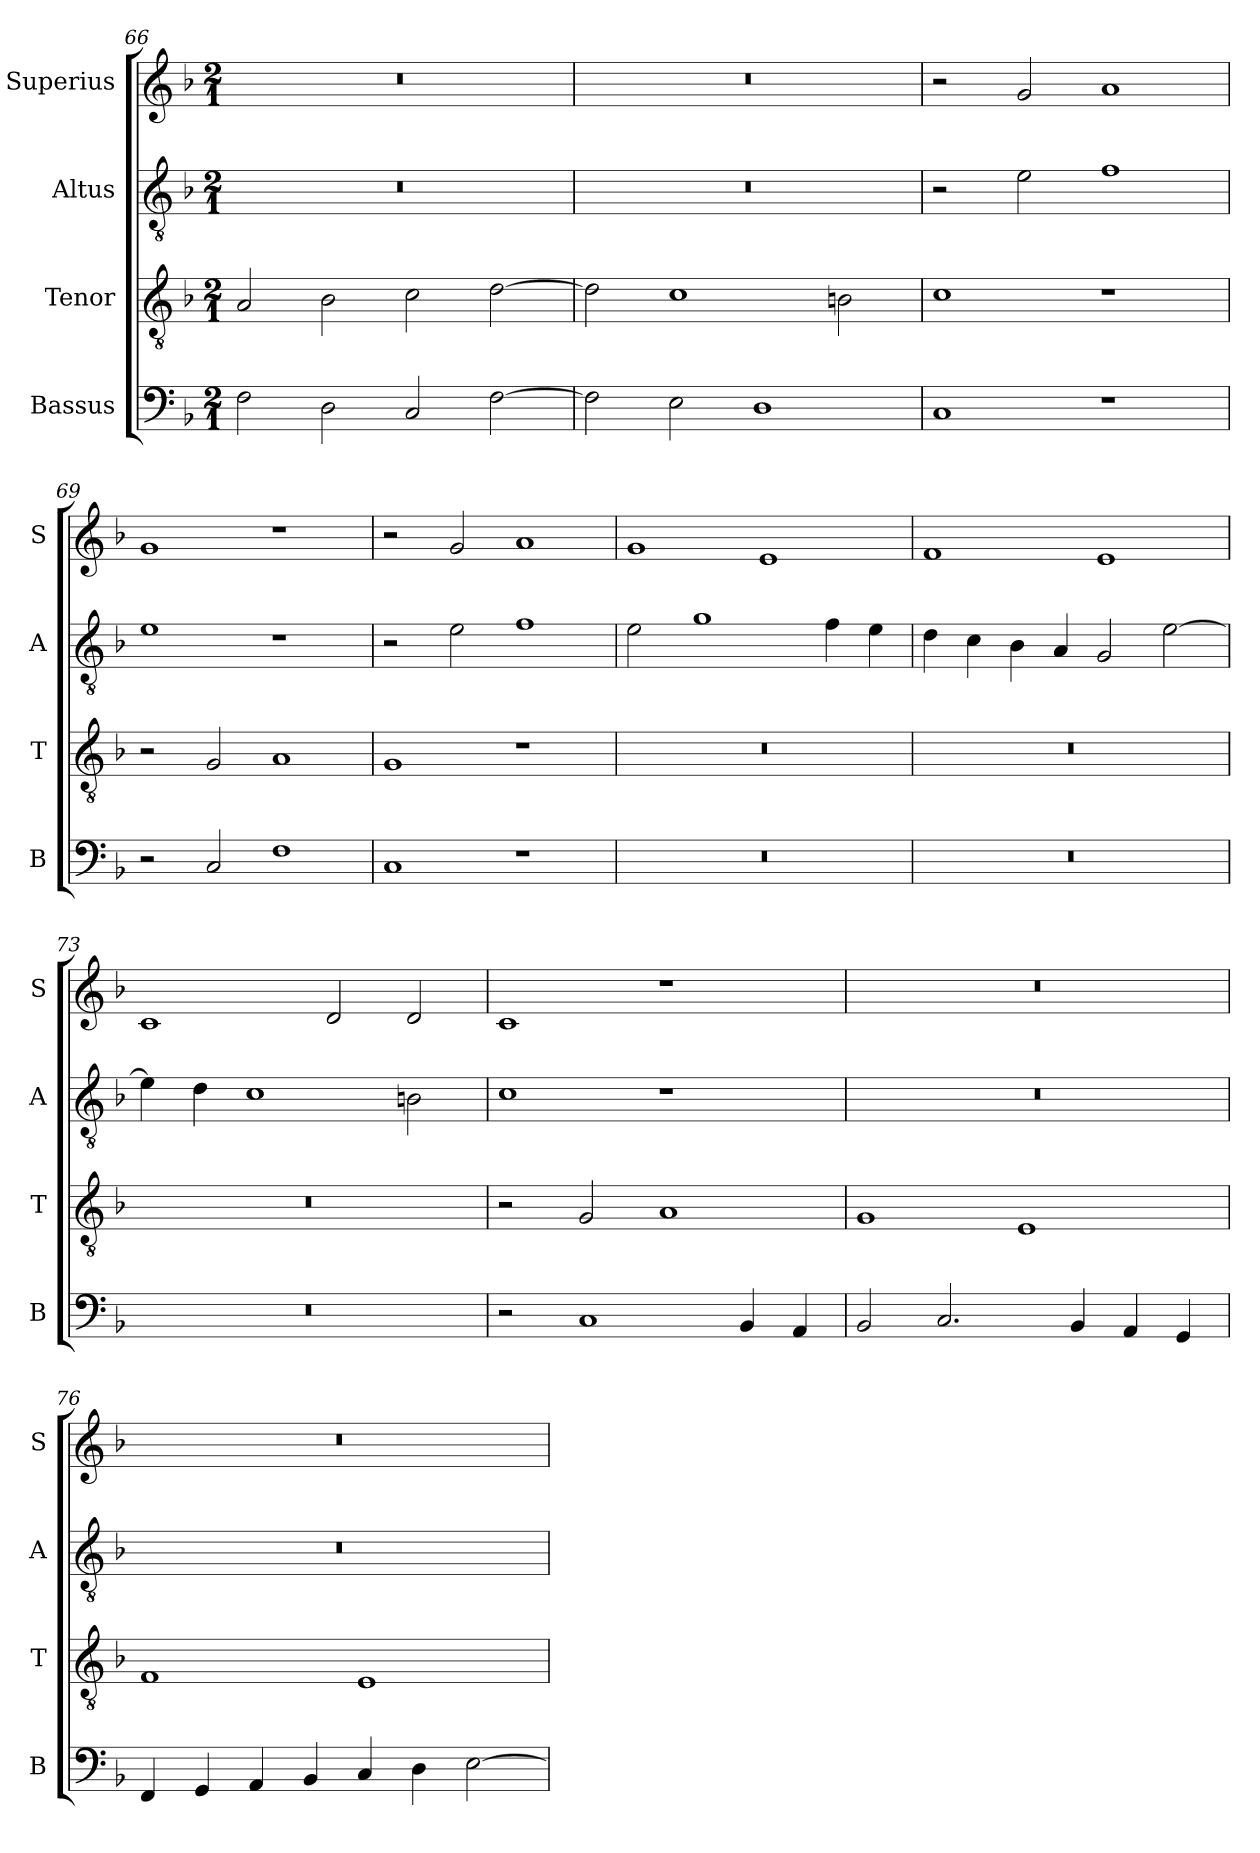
**kern	**kern	**kern	**kern
*part4	*part3	*part2	*part1
*staff4	*staff3	*staff2	*staff1
*I"Bassus	*I"Tenor	*I"Altus	*I"Superius
*I'B	*I'T	*I'A	*I'S
*clefF4	*clefGv2	*clefGv2	*clefG2
*k[b-]	*k[b-]	*k[b-]	*k[b-]
*F:	*F:	*F:	*F:
*M2/1	*M2/1	*M2/1	*M2/1
=66	=66	=66	=66
2F	2A	0r	0r
2D	2B-	.	.
2C	2c	.	.
[2F	[2d	.	.
=67	=67	=67	=67
2F]	2d]	0r	0r
2E	1c	.	.
1D	.	.	.
.	2Bn	.	.
=68	=68	=68	=68
1C	1c	2r	2r
.	.	2e	2g
1r	1r	1f	1a
=69	=69	=69	=69
2r	2r	1e	1g
2C	2G	.	.
1F	1A	1r	1r
=70	=70	=70	=70
1C	1G	2r	2r
.	.	2e	2g
1r	1r	1f	1a
=71	=71	=71	=71
0r	0r	2e	1g
.	.	1g	.
.	.	.	1e
.	.	4f	.
.	.	4e	.
=72	=72	=72	=72
0r	0r	4d	1f
.	.	4c	.
.	.	4B-	.
.	.	4A	.
.	.	2G	1e
.	.	[2e	.
=73	=73	=73	=73
0r	0r	4e]	1c
.	.	4d	.
.	.	1c	.
.	.	.	2d
.	.	2Bn	2d
=74	=74	=74	=74
2r	2r	1c	1c
1C	2G	.	.
.	1A	1r	1r
4BB-	.	.	.
4AA	.	.	.
=75	=75	=75	=75
2BB-	1G	0r	0r
2.C	.	.	.
.	1E	.	.
4BB-	.	.	.
4AA	.	.	.
4GG	.	.	.
=76	=76	=76	=76
4FF	1F	0r	0r
4GG	.	.	.
4AA	.	.	.
4BB-	.	.	.
4C	1E	.	.
4D	.	.	.
[2E	.	.	.
=	=	=	=
*-	*-	*-	*-
